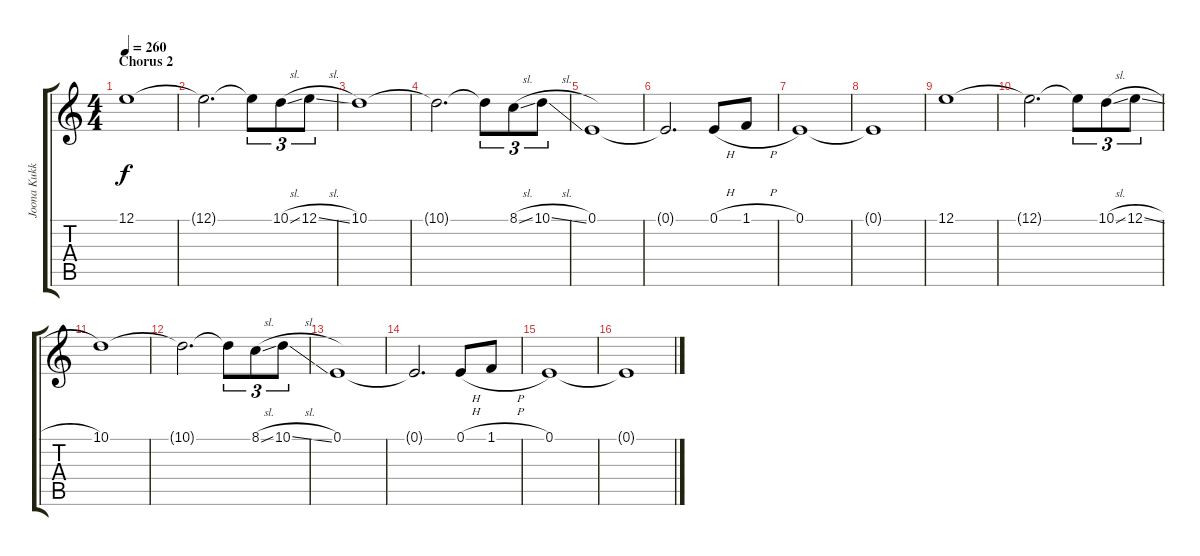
\track ("Joona Kukkola (vocal sample)" "Joona Kukk") {instrument choiraahs}
\staff {score tabs}
\tuning (E4 B3 G3 D3 A2 E2) {hide}
\ts (4 4)
\section ("" "Chorus 2")
\tempo 260
\clef g2
\ks aminor
12.1.1{dy f} |
12.1{t}.2{d} 12.1{t}.8{tu (3 2)} 10.1{sl}.8{tu (3 2)} 12.1{sl}.8{tu (3 2)} |
10.1.1 |
10.1{t}.2{d} 10.1{t}.8{tu (3 2)} 8.1{sl}.8{tu (3 2)} 10.1{sl}.8{tu (3 2)} |
0.1.1 |
0.1{t}.2{d} 0.1{h}.8 1.1{h}.8 |
0.1.1 |
0.1{t}.1 |
12.1.1 |
12.1{t}.2{d} 12.1{t}.8{tu (3 2)} 10.1{sl}.8{tu (3 2)} 12.1{sl}.8{tu (3 2)} |
10.1.1 |
10.1{t}.2{d} 10.1{t}.8{tu (3 2)} 8.1{sl}.8{tu (3 2)} 10.1{sl}.8{tu (3 2)} |
0.1.1 |
0.1{t}.2{d} 0.1{h}.8 1.1{h}.8 |
0.1.1 |
0.1{t}.1
